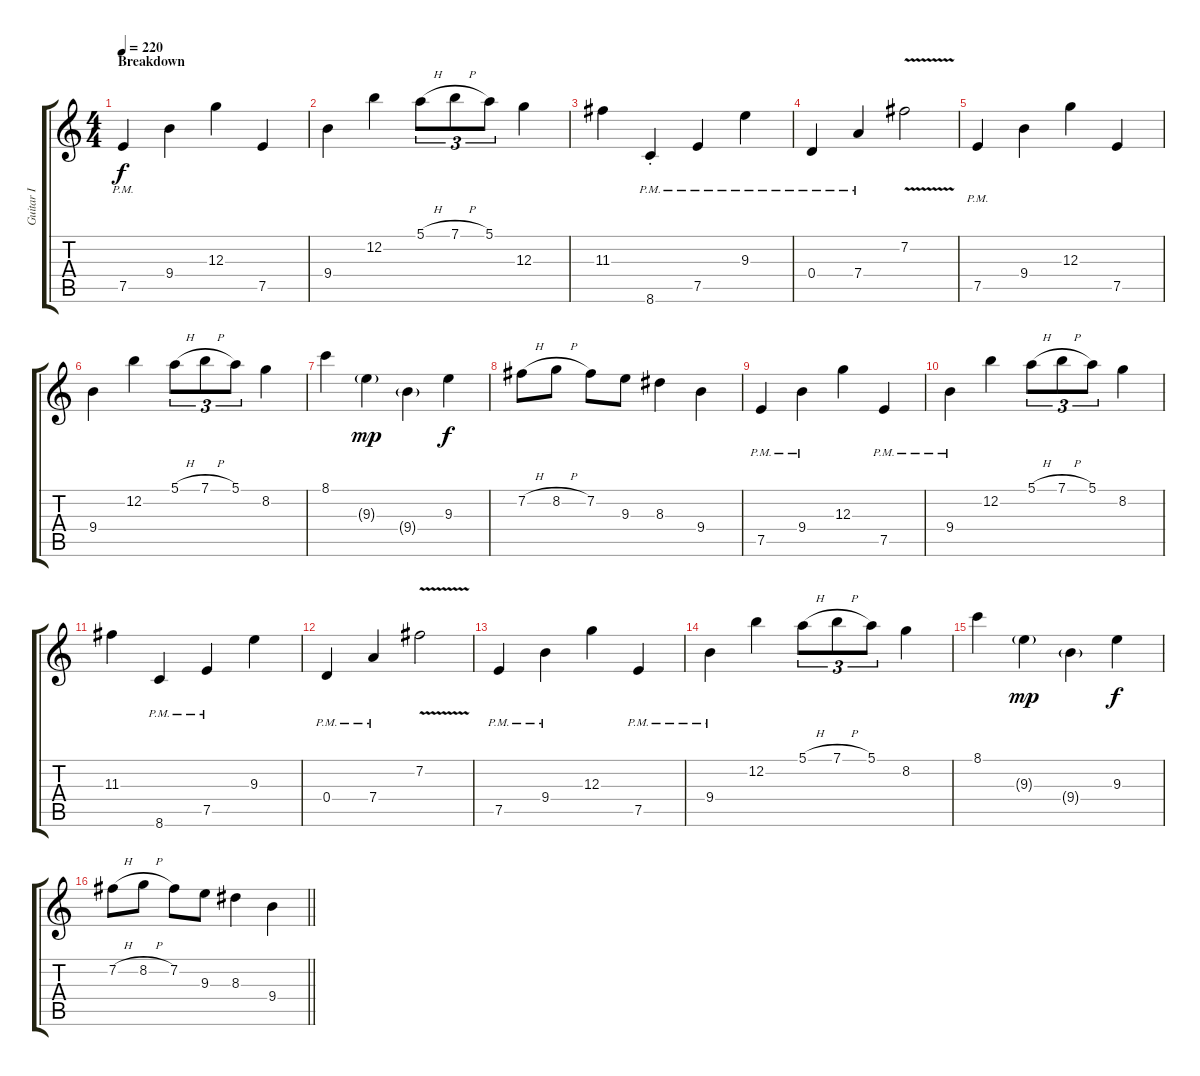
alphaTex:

\track ("Guitar I" "Guitar I") {instrument distortionguitar}
\staff {score tabs}
\tuning (E4 B3 G3 D3 A2 E2) {hide}
\ts (4 4)
\section ("" "Breakdown")
\tempo 220
\clef g2
\ks c
7.5{pm}.4{dy f} 9.4.4 12.3.4 7.5.4 |
9.4.4 12.2.4 5.1{h}.8{tu (3 2)} 7.1{h}.8{tu (3 2)} 5.1.8{tu (3 2)} 12.3.4 |
11.3.4 8.6{pm st}.4 7.5{pm}.4 9.3{pm}.4 |
0.4{pm}.4 7.4{pm}.4 7.2{v}.2 |
7.5{pm}.4 9.4.4 12.3.4 7.5.4 |
9.4.4 12.2.4 5.1{h}.8{tu (3 2)} 7.1{h}.8{tu (3 2)} 5.1.8{tu (3 2)} 8.2.4 |
8.1.4 9.3{g}.4{dy mp} 9.4{g}.4 9.3.4{dy f} |
7.2{h}.8 8.2{h}.8 7.2.8 9.3.8 8.3.4 9.4.4 |
7.5{pm}.4 9.4{pm}.4 12.3.4 7.5{pm}.4 |
9.4{pm}.4 12.2.4 5.1{h}.8{tu (3 2)} 7.1{h}.8{tu (3 2)} 5.1.8{tu (3 2)} 8.2.4 |
11.3.4 8.6{pm}.4 7.5{pm}.4 9.3.4 |
0.4{pm}.4 7.4{pm}.4 7.2{v}.2 |
7.5{pm}.4 9.4{pm}.4 12.3.4 7.5{pm}.4 |
9.4{pm}.4 12.2.4 5.1{h}.8{tu (3 2)} 7.1{h}.8{tu (3 2)} 5.1.8{tu (3 2)} 8.2.4 |
8.1.4 9.3{g}.4{dy mp} 9.4{g}.4 9.3.4{dy f} |
\barLineRight lightlight
7.2{h}.8 8.2{h}.8 7.2.8 9.3.8 8.3.4 9.4.4
